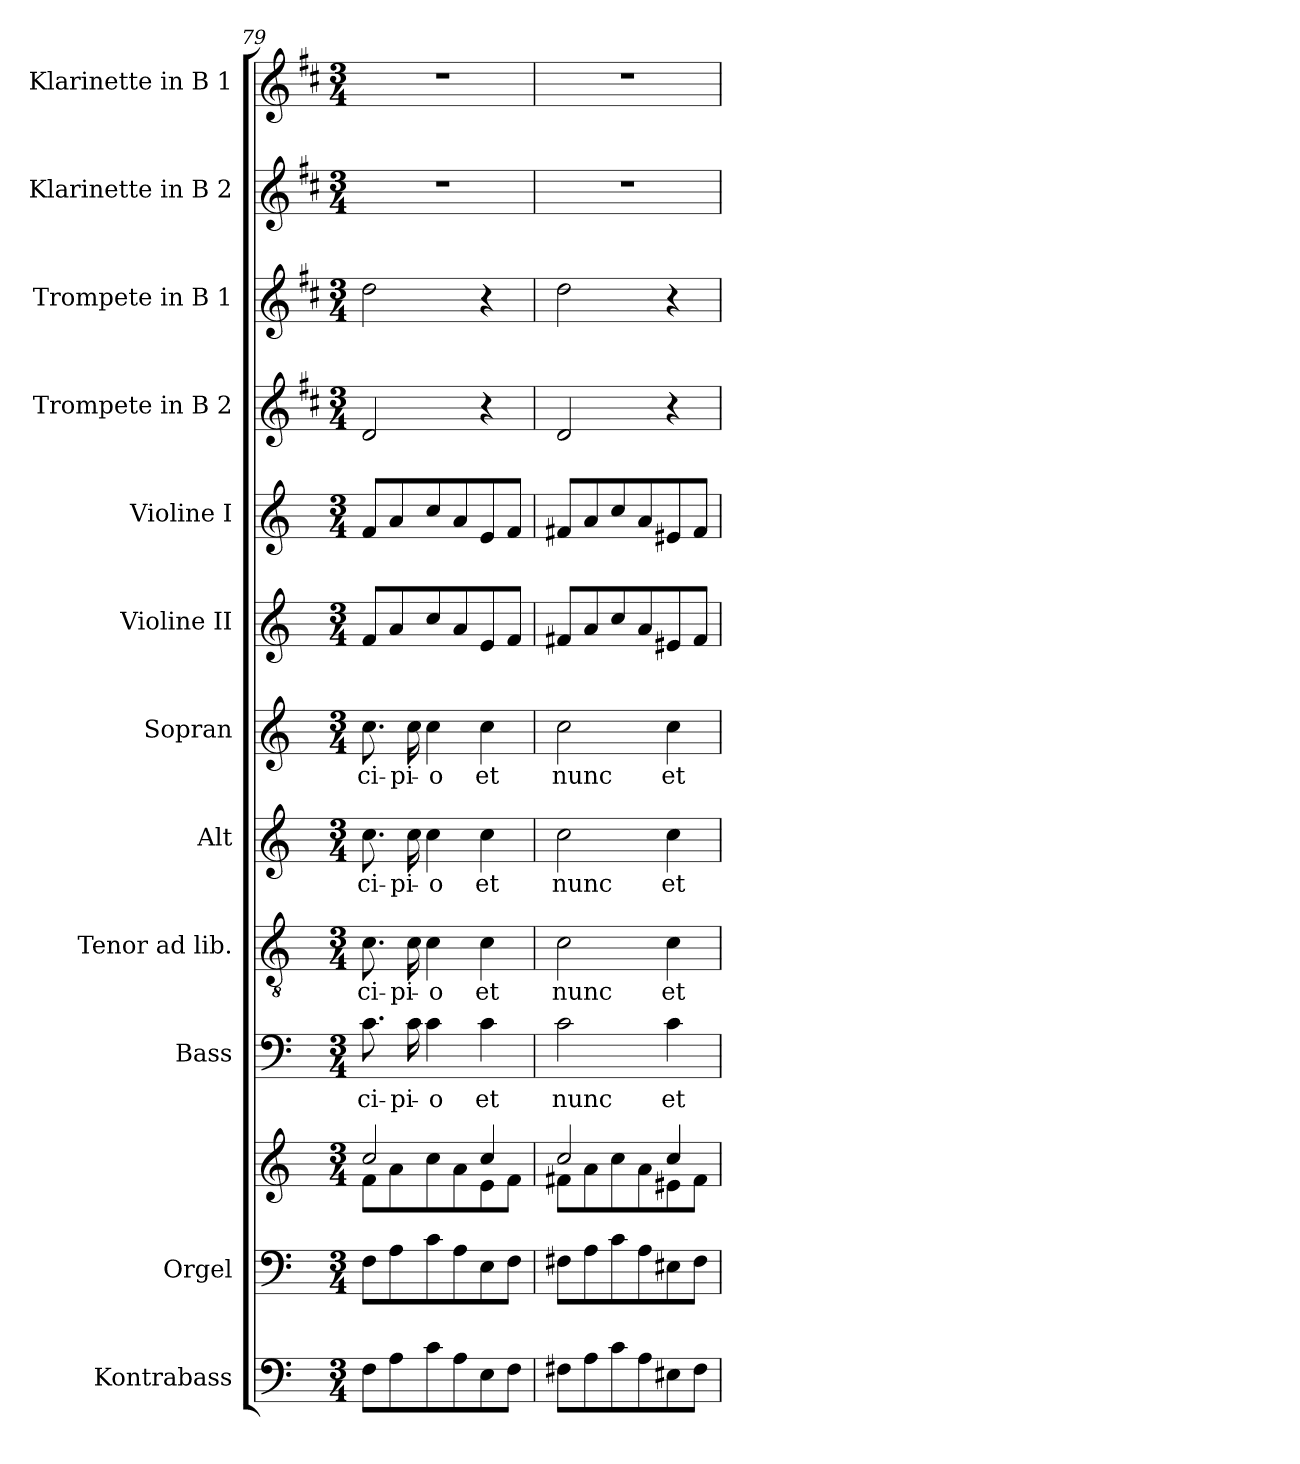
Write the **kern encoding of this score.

**kern	**kern	**kern	**kern	**text	**kern	**text	**kern	**text	**kern	**text	**kern	**kern	**kern	**kern	**kern	**kern
*part12	*part11	*part11	*part10	*part10	*part9	*part9	*part8	*part8	*part7	*part7	*part6	*part5	*part4	*part3	*part2	*part1
*staff13	*staff12	*staff11	*staff10	*staff10	*staff9	*staff9	*staff8	*staff8	*staff7	*staff7	*staff6	*staff5	*staff4	*staff3	*staff2	*staff1
*I"Kontrabass	*I"Orgel	*	*I"Bass	*	*I"Tenor ad lib.	*	*I"Alt	*	*I"Sopran	*	*I"Violine II	*I"Violine I	*I"Trompete in B 2	*I"Trompete in B 1	*I"Klarinette in B 2	*I"Klarinette in B 1
*I'Kb.	*I'Org.	*	*I'B	*	*I'T	*	*I'A	*	*I'S	*	*I'Vl. II	*I'Vl. I	*	*	*	*
*clefF4	*clefF4	*clefG2	*clefF4	*	*clefGv2	*	*clefG2	*	*clefG2	*	*clefG2	*clefG2	*clefG2	*clefG2	*clefG2	*clefG2
*ITrd7c12	*	*	*	*	*	*	*	*	*	*	*	*	*ITrd1c2	*ITrd1c2	*ITrd1c2	*ITrd1c2
*k[]	*k[]	*k[]	*k[]	*	*k[]	*	*k[]	*	*k[]	*	*k[]	*k[]	*k[]	*k[]	*k[]	*k[]
*C:	*C:	*C:	*C:	*	*C:	*	*C:	*	*C:	*	*C:	*C:	*C:	*C:	*C:	*C:
*M3/4	*M3/4	*M3/4	*M3/4	*	*M3/4	*	*M3/4	*	*M3/4	*	*M3/4	*M3/4	*M3/4	*M3/4	*M3/4	*M3/4
=79	=79	=79	=79	=79	=79	=79	=79	=79	=79	=79	=79	=79	=79	=79	=79	=79
*	*	*^	*	*	*	*	*	*	*	*	*	*	*	*	*	*
!	!	!	!	!	!LO:LY:b	!	!LO:LY:b	!	!LO:LY:b	!	!LO:LY:b	!	!	!	!	!	!
8FF\L	8F\L	2cc/	8f\L	8.c\	-ci-	8.c\	-ci-	8.cc\	-ci-	8.cc\	-ci-	8f/L	8f/L	2c/	2cc\	2.r	2.r
8AA\	8A\	.	8a\	.	.	.	.	.	.	.	.	8a/	8a/	.	.	.	.
!	!	!	!	!	!LO:LY:b	!	!LO:LY:b	!	!LO:LY:b	!	!LO:LY:b	!	!	!	!	!	!
.	.	.	.	16c\	-pi-	16c\	-pi-	16cc\	-pi-	16cc\	-pi-	.	.	.	.	.	.
!	!	!	!	!	!LO:LY:b	!	!LO:LY:b	!	!LO:LY:b	!	!LO:LY:b	!	!	!	!	!	!
8C\	8c\	.	8cc\	4c\	-o	4c\	-o	4cc\	-o	4cc\	-o	8cc/	8cc/	.	.	.	.
8AA\	8A\	.	8a\	.	.	.	.	.	.	.	.	8a/	8a/	.	.	.	.
!	!	!	!	!	!LO:LY:b	!	!LO:LY:b	!	!LO:LY:b	!	!LO:LY:b	!	!	!	!	!	!
8EE\	8E\	4cc/	8e\	4c\	et	4c\	et	4cc\	et	4cc\	et	8e/	8e/	4r	4r	.	.
8FF\J	8F\J	.	8f\J	.	.	.	.	.	.	.	.	8f/J	8f/J	.	.	.	.
=80	=80	=80	=80	=80	=80	=80	=80	=80	=80	=80	=80	=80	=80	=80	=80	=80	=80
!	!	!	!	!	!LO:LY:b	!	!LO:LY:b	!	!LO:LY:b	!	!LO:LY:b	!	!	!	!	!	!
8FF#X\L	8F#X\L	2cc/	8f#X\L	2c\	nunc	2c\	nunc	2cc\	nunc	2cc\	nunc	8f#X/L	8f#X/L	2c/	2cc\	2.r	2.r
8AA\	8A\	.	8a\	.	.	.	.	.	.	.	.	8a/	8a/	.	.	.	.
8C\	8c\	.	8cc\	.	.	.	.	.	.	.	.	8cc/	8cc/	.	.	.	.
8AA\	8A\	.	8a\	.	.	.	.	.	.	.	.	8a/	8a/	.	.	.	.
!	!	!	!	!	!LO:LY:b	!	!LO:LY:b	!	!LO:LY:b	!	!LO:LY:b	!	!	!	!	!	!
8EE#X\	8E#X\	4cc/	8e#X\	4c\	et	4c\	et	4cc\	et	4cc\	et	8e#X/	8e#X/	4r	4r	.	.
8FF#\J	8F#\J	.	8f#\J	.	.	.	.	.	.	.	.	8f#/J	8f#/J	.	.	.	.
*	*	*v	*v	*	*	*	*	*	*	*	*	*	*	*	*	*	*
=	=	=	=	=	=	=	=	=	=	=	=	=	=	=	=	=
*-	*-	*-	*-	*-	*-	*-	*-	*-	*-	*-	*-	*-	*-	*-	*-	*-
